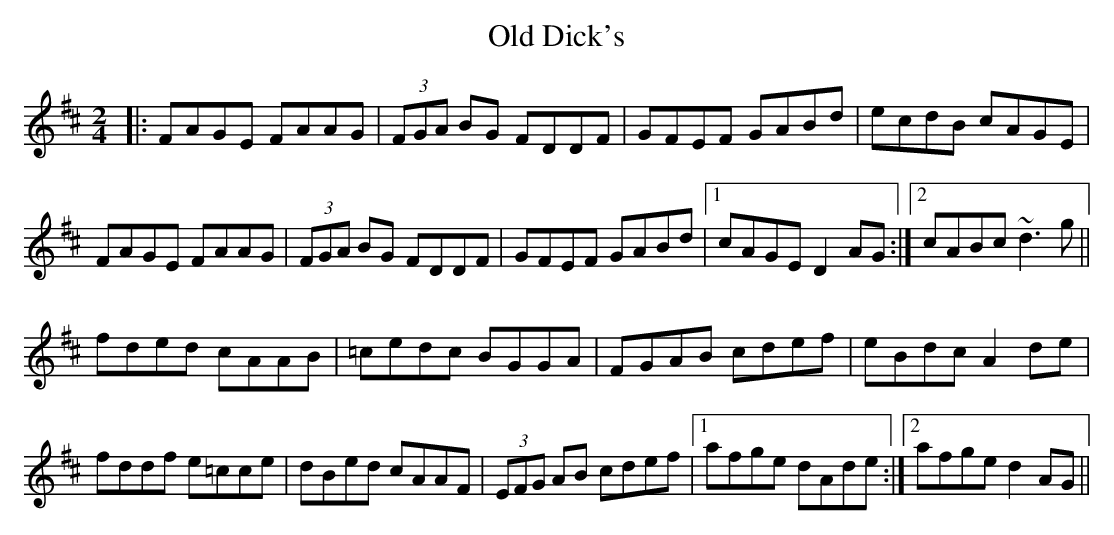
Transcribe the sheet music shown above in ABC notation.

X:1
T: Old Dick's
M: 2/4
L: 1/8
K: Dmaj
|:FAGE FAAG|(3FGA BG FDDF|GFEF GABd|ecdB cAGE|
FAGE FAAG|(3FGA BG FDDF|GFEF GABd|1 cAGE D2AG:|2 cABc ~d3g||
fded cAAB|=cedc BGGA|FGAB cdef|eBdc A2de|
fddf e=cce|dBed cAAF|(3EFG AB cdef|1 afge dAde:|2 afge d2AG||
